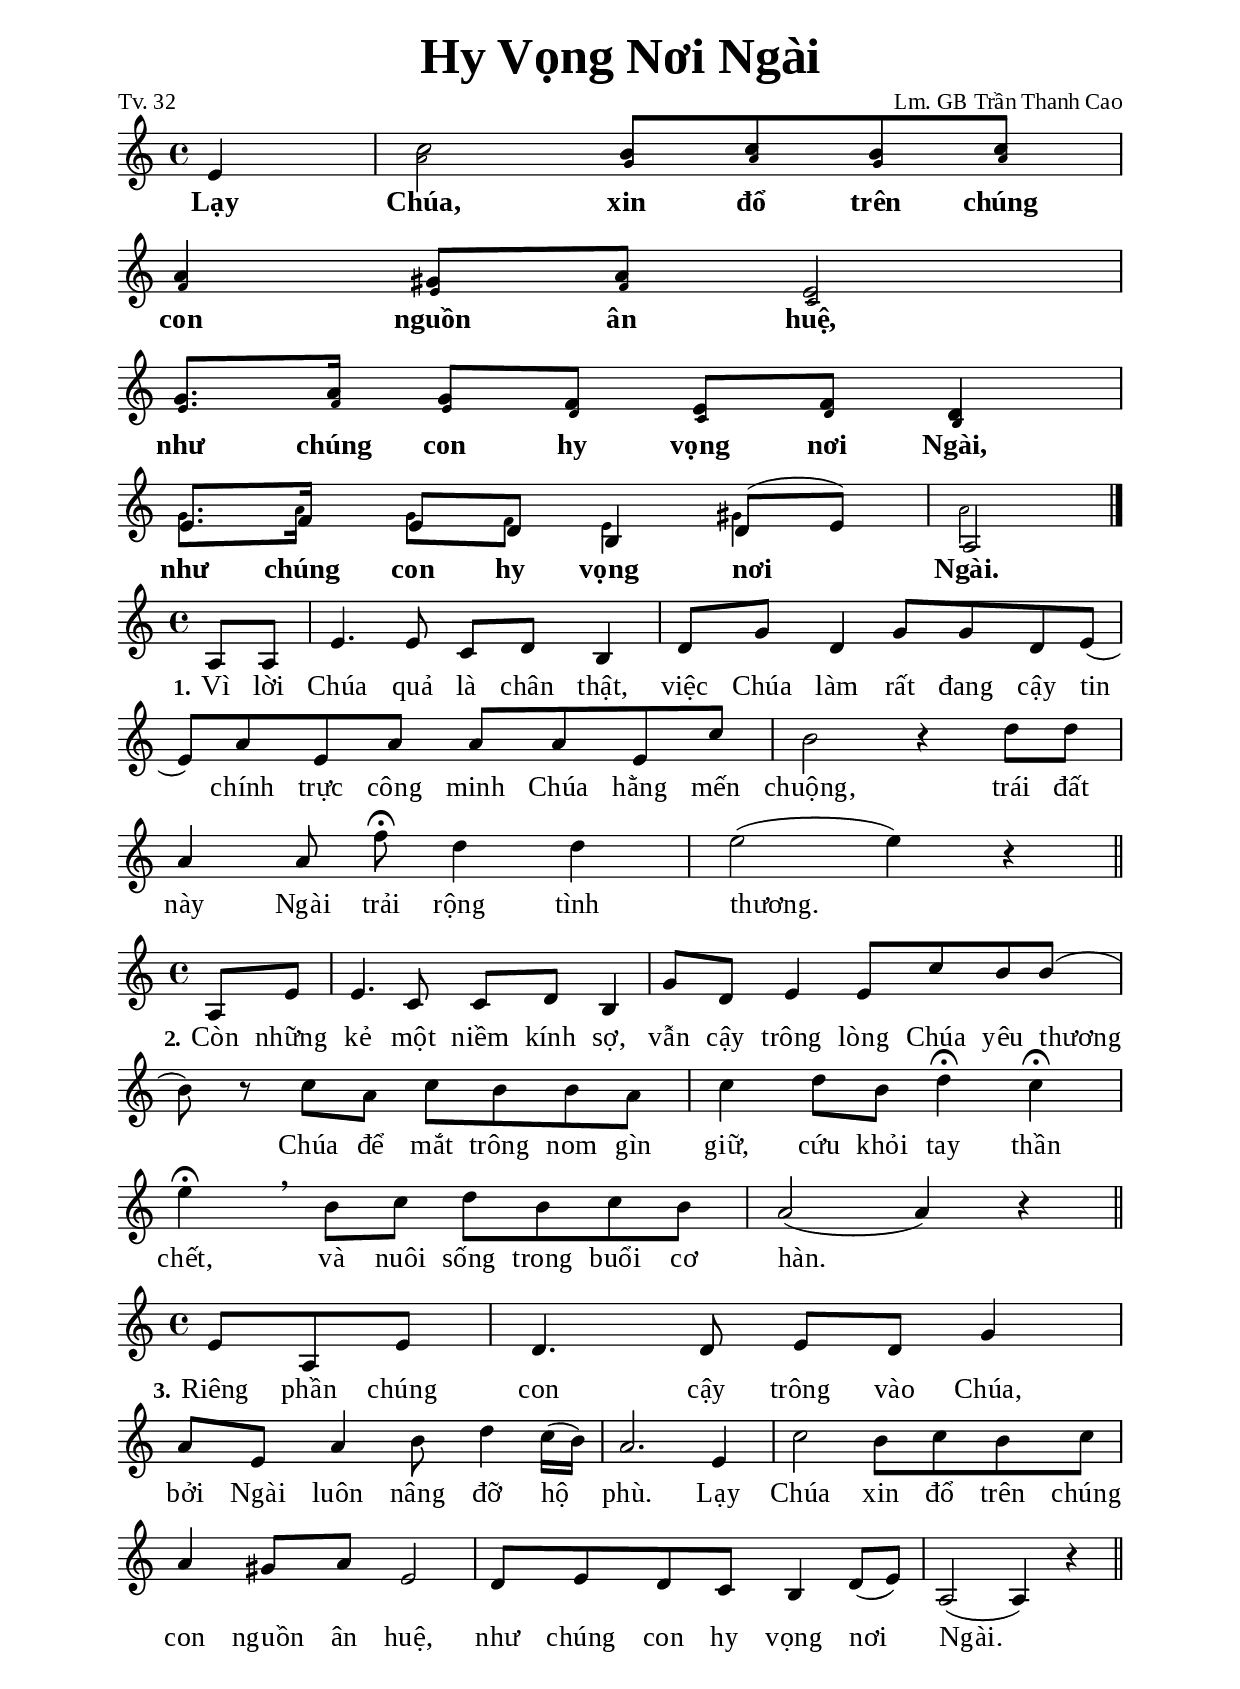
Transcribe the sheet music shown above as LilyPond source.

% Cài đặt chung
\version "2.22.1"
\include "english.ly"

\header {
  title = \markup { \fontsize #3 "Hy Vọng Nơi Ngài" }
  poet = "Tv. 32"
  composer = "Lm. GB Trần Thanh Cao"
  %arranger = " "
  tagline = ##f
}

% Nhạc điệp khúc
nhacDiepKhucSop = \relative c' {
  \partial 4 e4 |
  c'2 |
  b8 c b c |
  a4 gs8 a |
  e2 |
  g8. a16 g8 f |
  e f d4 |
  e8. f16 e8 d |
  b4 d8 ^(e) 
  a,2 \bar "|."
}

nhacDiepKhucBas = \relative c' {
  \partial 4 e4 |
  a2 |
  g8 a g a |
  f4 e8 f |
  c2 |
  e8. f16 e8 d |
  c d b4 |
  g'8. a16 g8 f |
  e4 gs |
  a2
}

% Nhạc phiên khúc
nhacPhienKhucMot = \relative c' {
  \partial 4 a8 a |
  e'4. e8 c d b4 |
  d8 g d4 g8 g d e ( |
  e) a e a a a e c' |
  b2 r4 d8 d |
  a4
  \autoBeamOff
  a8 f' \fermata
  \autoBeamOn
  d4 d |
  e2 (e4) r \bar "||"
}

nhacPhienKhucHai = \relative c' {
  \partial 4 a8 e' |
  e4. c8 c d b4 |
  g'8 d e4 e8 c' b b ( |
  b) r c a c b b a |
  c4 d8 b d4 \fermata c \fermata |
  e \fermata \breathe b8 c d b c b |
  a2 (a4) r \bar "||"
}

nhacPhienKhucBa = \relative c' {
  \partial 4. e8 a, e' |
  d4. d8 e d g4 |
  a8 e a4 b8 d4 c16 (b) |
  a2. e4 |
  c'2 b8 c b c |
  a4 gs8 a e2 |
  d8 e d c b4 d8 (e) |
  a,2 (a4) r \bar "||"
}

% Lời điệp khúc
loiDiepKhuc = \lyricmode {
  Lạy Chúa, xin đổ trên chúng con nguồn ân huệ,
  như chúng con hy vọng nơi Ngài,
  như chúng con hy vọng nơi Ngài.
}

% Lời phiên khúc
loiPhienKhucMot = \lyricmode {
  \set stanza = #"1."
  Vì lời Chúa quả là chân thật,
  việc Chúa làm rất đang cậy tin
  chính trực công minh Chúa hằng mến chuộng,
  trái đất này Ngài trải rộng tình thương.
}

loiPhienKhucHai = \lyricmode {
  \set stanza = #"2."
  Còn những kẻ một niềm kính sợ,
  vẫn cậy trông lòng Chúa yêu thương
  Chúa để mắt trông nom gìn giữ,
  cứu khỏi tay thần chết,
  và nuôi sống trong buổi cơ hàn.
}

loiPhienKhucBa = \lyricmode {
  \set stanza = #"3."
  Riêng phần chúng con cậy trông vào Chúa,
  bởi Ngài luôn nâng đỡ hộ phù.
  Lạy Chúa xin đổ trên chúng con nguồn ân huệ,
  như chúng con hy vọng nơi Ngài.
}


% Dàn trang
\paper {
  #(set-paper-size "a4")
  top-margin = 10\mm
  bottom-margin = 10\mm
  left-margin = 20\mm
  right-margin = 20\mm
  indent = #0
  #(define fonts
    (make-pango-font-tree
      "Liberation Serif"
      "Liberation Serif"
      "Liberation Serif"
      (/ 20 20)))
  page-count = #1
  system-system-spacing = #'((basic-distance . 13))
  score-system-spacing = #'((basic-distance . 13))
}

% Thiết lập tông và nhịp
TongNhip = { \key c \major \time 4/4 }

% Đổi kích thước nốt cho bè phụ
notBePhu =
#(define-music-function (font-size music) (number? ly:music?)
   (for-some-music
     (lambda (m)
       (if (music-is-of-type? m 'rhythmic-event)
           (begin
             (set! (ly:music-property m 'tweaks)
                   (cons `(font-size . ,font-size)
                         (ly:music-property m 'tweaks)))
             #t)
           #f))
     music)
   music)

\score {
  \new ChoirStaff <<
    \new Staff = diepKhuc \with {
        \consists "Merge_rests_engraver"
        %\magnifyStaff #(magstep +1)
        printPartCombineTexts = ##f
      }
      <<
      \new Voice \TongNhip \partCombine 
        \nhacDiepKhucSop
        \notBePhu -3 { \nhacDiepKhucBas }
      \new NullVoice = nhacThamChieu \nhacDiepKhucSop
      \new Lyrics \lyricsto nhacThamChieu \loiDiepKhuc
      >>
  >>
  \layout {
    \override Lyrics.LyricText.font-series = #'bold
    \override Lyrics.LyricText.font-size = #+2
    \override Lyrics.LyricSpace.minimum-distance = #5
    \override Score.BarNumber.break-visibility = ##(#f #f #f)
    \override Score.SpacingSpanner.uniform-stretching = ##t
  }
}

\score {
  \new ChoirStaff <<
    \new Staff = phienKhuc \with {
        %\magnifyStaff #(magstep +1)
      }
      <<
      \new Voice = beSop {
        \key c \major \time 4/4 \nhacPhienKhucMot
      }
    >>
    \new Lyrics \lyricsto beSop \loiPhienKhucMot
  >>
  \layout {
    \override Lyrics.LyricText.font-size = #+2
    \override Lyrics.LyricSpace.minimum-distance = #2.2
    \override Score.BarNumber.break-visibility = ##(#f #f #f)
    \override Score.SpacingSpanner.uniform-stretching = ##t
  }
}

\score {
  \new ChoirStaff <<
    \new Staff = phienKhuc \with {
        %\magnifyStaff #(magstep +1)
      }
      <<
      \new Voice = beSop {
        \key c \major \time 4/4 \nhacPhienKhucHai
      }
    >>
    \new Lyrics \lyricsto beSop \loiPhienKhucHai
  >>
  \layout {
    \override Lyrics.LyricText.font-size = #+2
    \override Lyrics.LyricSpace.minimum-distance = #1.5
    \override Score.BarNumber.break-visibility = ##(#f #f #f)
    \override Score.SpacingSpanner.uniform-stretching = ##t
  }
}

\score {
  \new ChoirStaff <<
    \new Staff = phienKhuc \with {
        %\magnifyStaff #(magstep +1)
      }
      <<
      \new Voice = beSop {
        \key c \major \time 4/4 \nhacPhienKhucBa
      }
    >>
    \new Lyrics \lyricsto beSop \loiPhienKhucBa
  >>
  \layout {
    \override Lyrics.LyricText.font-size = #+2
    \override Lyrics.LyricSpace.minimum-distance = #2.5
    \override Score.BarNumber.break-visibility = ##(#f #f #f)
    \override Score.SpacingSpanner.uniform-stretching = ##t
  }
}
